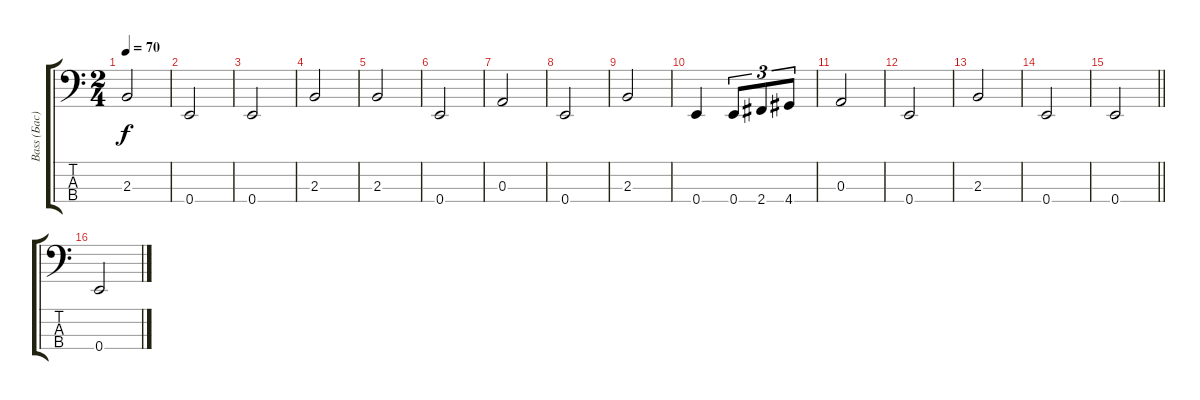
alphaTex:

\track ("Bass (Бас)" "Bass (Бас)") {instrument fretlessbass}
\staff {score tabs}
\tuning (G2 D2 A1 E1) {hide}
\ts (2 4)
\tempo 70
\clef f4
\ks c
2.3.2{dy f} |
0.4.2 |
0.4.2 |
2.3.2 |
2.3.2 |
0.4.2 |
0.3.2 |
0.4.2 |
2.3.2 |
0.4.4 0.4.8{tu (3 2)} 2.4.8{tu (3 2)} 4.4.8{tu (3 2)} |
0.3.2 |
0.4.2 |
2.3.2 |
0.4.2 |
\barLineRight lightlight
0.4.2 |
0.4.2
